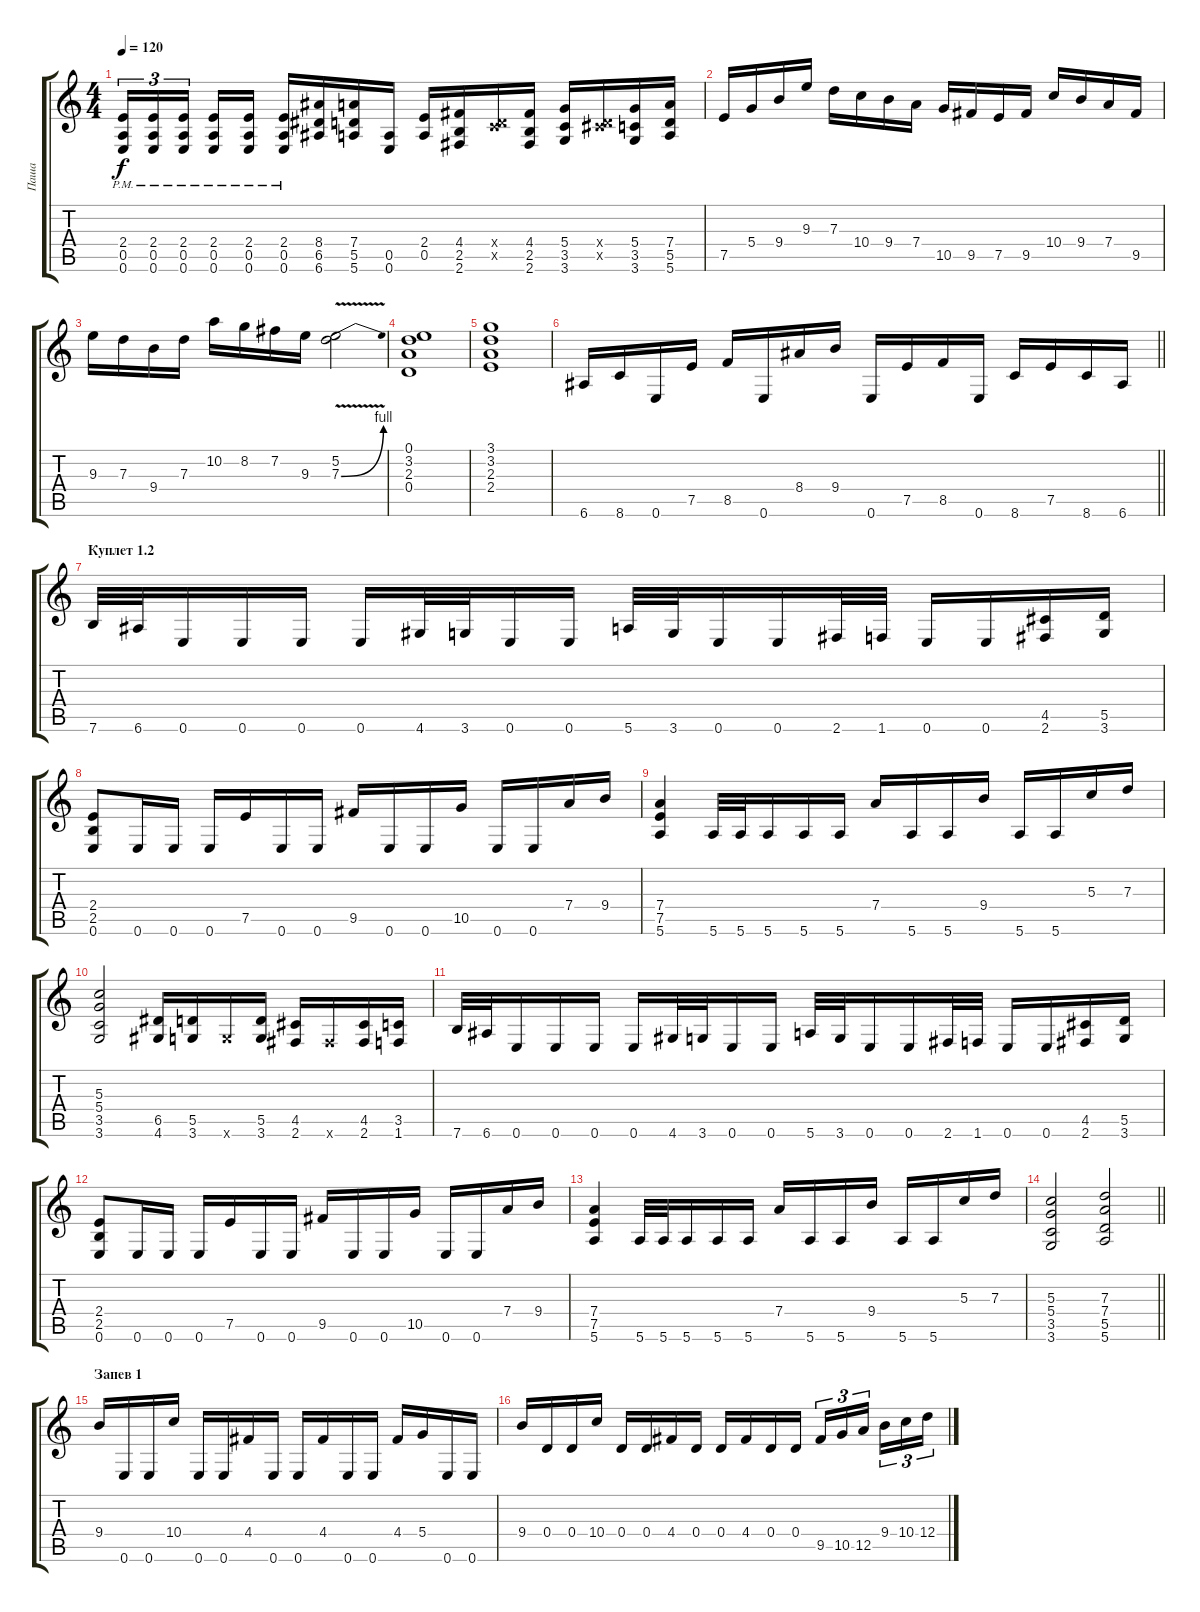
\track ("Паша" "Паша") {instrument distortionguitar}
\staff {score tabs}
\tuning (E4 B3 G3 D3 A2 E2) {hide}
\ts (4 4)
\tempo 120
\clef g2
\ks c
(2.4 0.5{pm} 0.6).16{tu (3 2) dy f} (2.4 0.5{pm} 0.6).16{tu (3 2)} (2.4 0.5{pm} 0.6).16{tu (3 2) beam splitsecondary} (2.4 0.5{pm} 0.6).16 (2.4 0.5{pm} 0.6).16 (2.4 0.5{pm} 0.6).16 (8.4 6.5 6.6).16 (7.4 5.5 5.6).16 (0.5 0.6).16 (2.4 0.5).16 (4.4 2.5 2.6).16 (0.4{x} 3.5{x}).16 (4.4 2.5 2.6).16 (5.4 3.5 3.6).16 (0.4{x} 4.5{x}).16 (5.4 3.5 3.6).16 (7.4 5.5 5.6).16 |
7.5.16 5.4.16 9.4.16 9.3.16 7.3.16 10.4.16 9.4.16 7.4.16 10.5.16 9.5.16 7.5.16 9.5.16 10.4.16 9.4.16 7.4.16 9.5.16 |
9.3.16 7.3.16 9.4.16 7.3.16 10.2.16 8.2.16 7.2.16 9.3.16 (5.2 7.3{be (bend 0 0 60 4) v}).2 |
(0.1 3.2 2.3 0.4).1 |
(3.1 3.2 2.3 2.4).1 |
\barLineRight lightlight
6.6.16 8.6.16 0.6.16 7.5.16 8.5.16 0.6.16 8.4.16 9.4.16 0.6.16 7.5.16 8.5.16 0.6.16 8.6.16 7.5.16 8.6.16 6.6.16 |
\section ("" "Куплет 1.2")
7.6.32 6.6.32 0.6.16 0.6.16 0.6.16 0.6.16 4.6.32 3.6.32 0.6.16 0.6.16 5.6.32 3.6.32 0.6.16 0.6.16 2.6.32 1.6.32 0.6.16 0.6.16 (4.5 2.6).16 (5.5 3.6).16 |
(2.4 2.5 0.6).8 0.6.16 0.6.16 0.6.16 7.5.16 0.6.16 0.6.16 9.5.16 0.6.16 0.6.16 10.5.16 0.6.16 0.6.16 7.4.16 9.4.16 |
(7.4 7.5 5.6).4 5.6.32 5.6.32 5.6.16 5.6.16 5.6.16 7.4.16 5.6.16 5.6.16 9.4.16 5.6.16 5.6.16 5.3.16 7.3.16 |
(5.3 5.4 3.5 3.6).2 (6.5 4.6).16 (5.5 3.6).16 3.6{x}.16 (5.5 3.6).16 (4.5 2.6).16 2.6{x}.16 (4.5 2.6).16 (3.5 1.6).16 |
7.6.32 6.6.32 0.6.16 0.6.16 0.6.16 0.6.16 4.6.32 3.6.32 0.6.16 0.6.16 5.6.32 3.6.32 0.6.16 0.6.16 2.6.32 1.6.32 0.6.16 0.6.16 (4.5 2.6).16 (5.5 3.6).16 |
(2.4 2.5 0.6).8 0.6.16 0.6.16 0.6.16 7.5.16 0.6.16 0.6.16 9.5.16 0.6.16 0.6.16 10.5.16 0.6.16 0.6.16 7.4.16 9.4.16 |
(7.4 7.5 5.6).4 5.6.32 5.6.32 5.6.16 5.6.16 5.6.16 7.4.16 5.6.16 5.6.16 9.4.16 5.6.16 5.6.16 5.3.16 7.3.16 |
\barLineRight lightlight
(5.3 5.4 3.5 3.6).2 (7.3 7.4 5.5 5.6).2 |
\section ("" "Запев 1")
9.4.16 0.6.16 0.6.16 10.4.16 0.6.16 0.6.16 4.4.16 0.6.16 0.6.16 4.4.16 0.6.16 0.6.16 4.4.16 5.4.16 0.6.16 0.6.16 |
9.4.16 0.4.16 0.4.16 10.4.16 0.4.16 0.4.16 4.4.16 0.4.16 0.4.16 4.4.16 0.4.16 0.4.16 9.5.16{tu (3 2)} 10.5.16{tu (3 2)} 12.5.16{tu (3 2) beam splitsecondary} 9.4.16{tu (3 2)} 10.4.16{tu (3 2)} 12.4.16{tu (3 2)}
